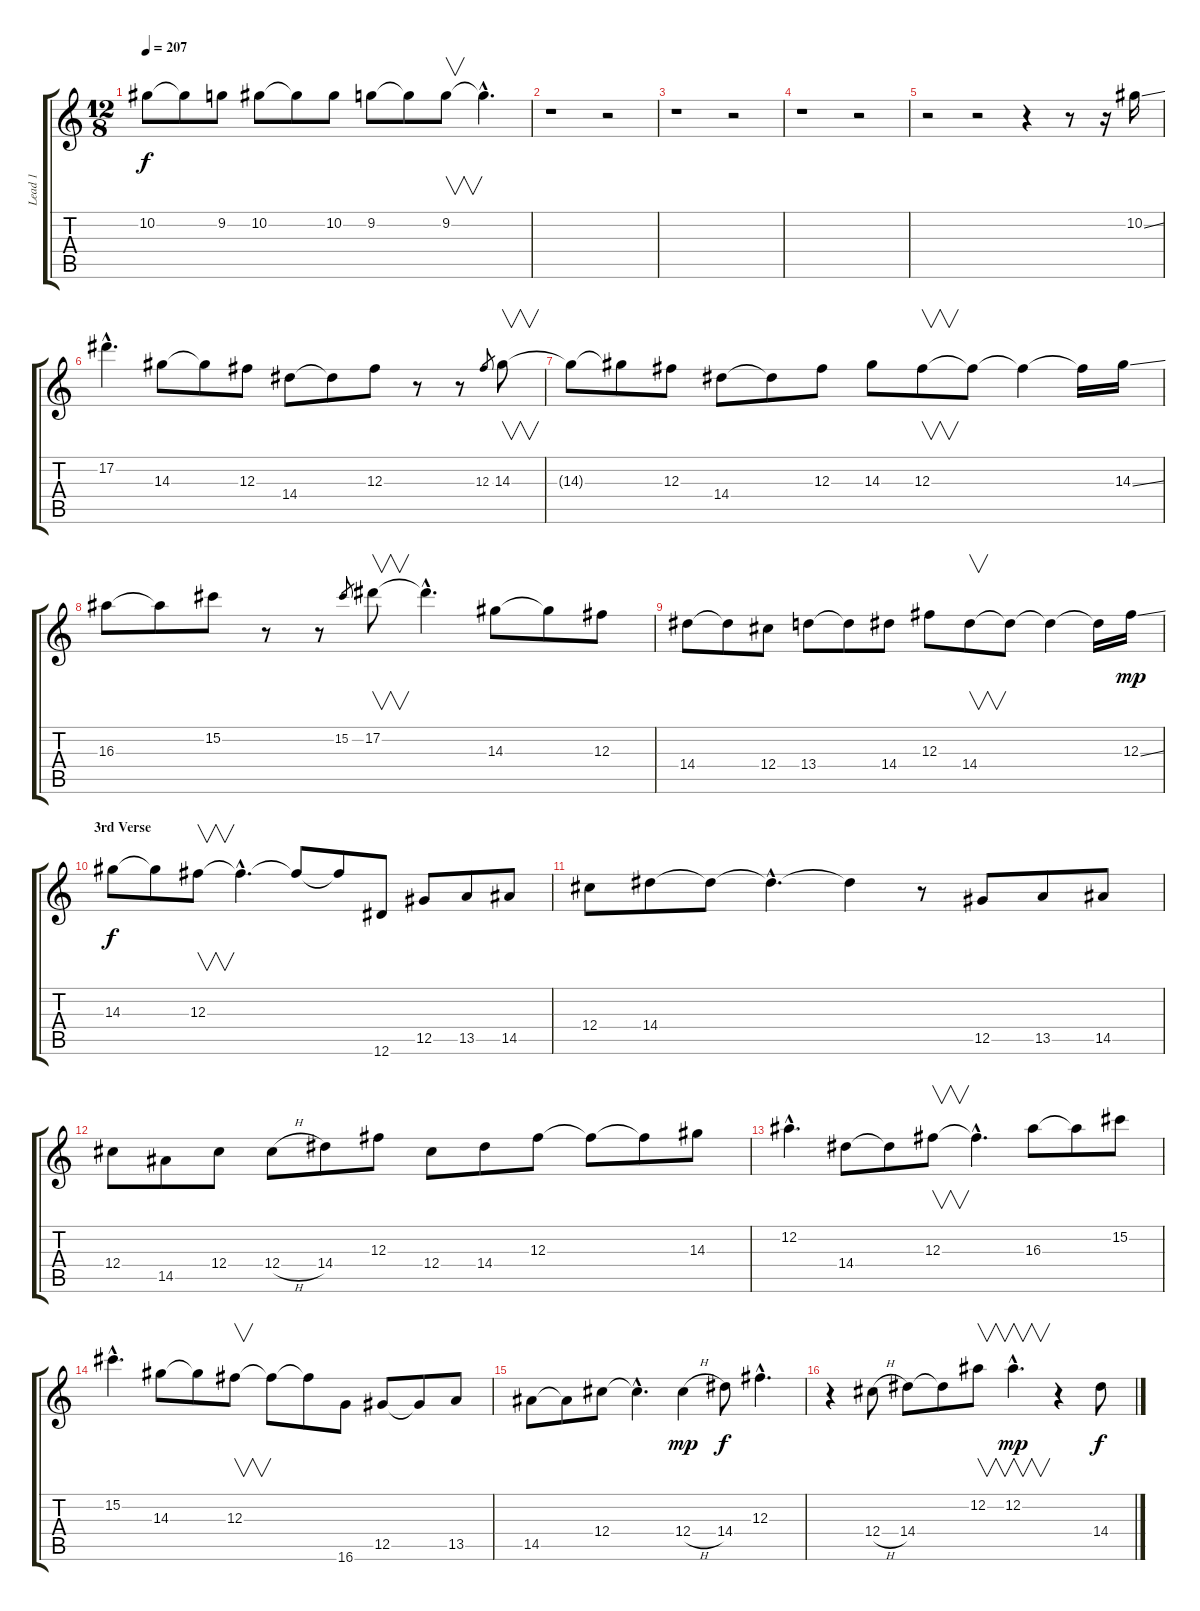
\track ("Lead 1" "Lead 1") {instrument overdrivenguitar}
\staff {score tabs}
\tuning (Eb4 Bb3 Gb3 Db3 Ab2 Eb2) {hide}
\ts (12 8)
\tempo 207
\clef g2
\ks c
10.2.8{dy f} 10.2{t}.8 9.2.8 10.2.8 10.2{t}.8 10.2.8 9.2.8 9.2{t}.8 9.2.8{v} 9.2{hac t}.4{d} |
r.1 r.2 |
r.1 r.2 |
r.1 r.2 |
r.2 r.2 r.4 r.8 r.16 10.2{ss}.16 |
17.2{hac}.4{d} 14.3.8 14.3{t}.8 12.3.8 14.4.8 14.4{t}.8 12.3.8 r.8 r.8 12.3.8{gr} 14.3.8{v} |
14.3{t}.8 14.3{t}.8 12.3.8 14.4.8 14.4{t}.8 12.3.8 14.3.8 12.3.8{v} 12.3{t}.8 12.3{t}.4 12.3{t}.16 14.3{ss}.16 |
16.3.8 16.3{t}.8 15.2.8 r.8 r.8 15.2.8{gr} 17.2.8{v} 17.2{hac t}.4{d} 14.3.8 14.3{t}.8 12.3.8 |
14.4.8 14.4{t}.8 12.4.8 13.4.8 13.4{t}.8 14.4.8 12.3.8 14.4.8{v} 14.4{t}.8 14.4{t}.4 14.4{t}.16 12.3{ss}.16{dy mp} |
\section ("" "3rd Verse")
14.3.8{dy f} 14.3{t}.8 12.3.8{v} 12.3{hac t}.4{d} 12.3{t}.8 12.3{t}.8 12.6.8 12.5.8 13.5.8 14.5.8 |
12.4.8 14.4.8 14.4{t}.8 14.4{hac t}.4{d} 14.4{t}.4 r.8 12.5.8 13.5.8 14.5.8 |
12.4.8 14.5.8 12.4.8 12.4{h}.8 14.4.8 12.3.8 12.4.8 14.4.8 12.3.8 12.3{t}.8 12.3{t}.8 14.3.8 |
12.2{hac}.4{d} 14.4.8 14.4{t}.8 12.3.8{v} 12.3{hac t}.4{d} 16.3.8 16.3{t}.8 15.2.8 |
15.2{hac}.4{d} 14.3.8 14.3{t}.8 12.3.8{v} 12.3{t}.8 12.3{t}.8 16.6.8 12.5.8 12.5{t}.8 13.5.8 |
14.5.8 14.5{t}.8 12.4.8 12.4{hac t}.4{d} 12.4{h}.4{dy mp} 14.4.8{dy f} 12.3{hac}.4{d} |
r.4 12.4{h}.8 14.4.8 14.4{t}.8 12.2.8{v} 12.2{hac}.4{v d dy mp} r.4 14.4.8{dy f}
